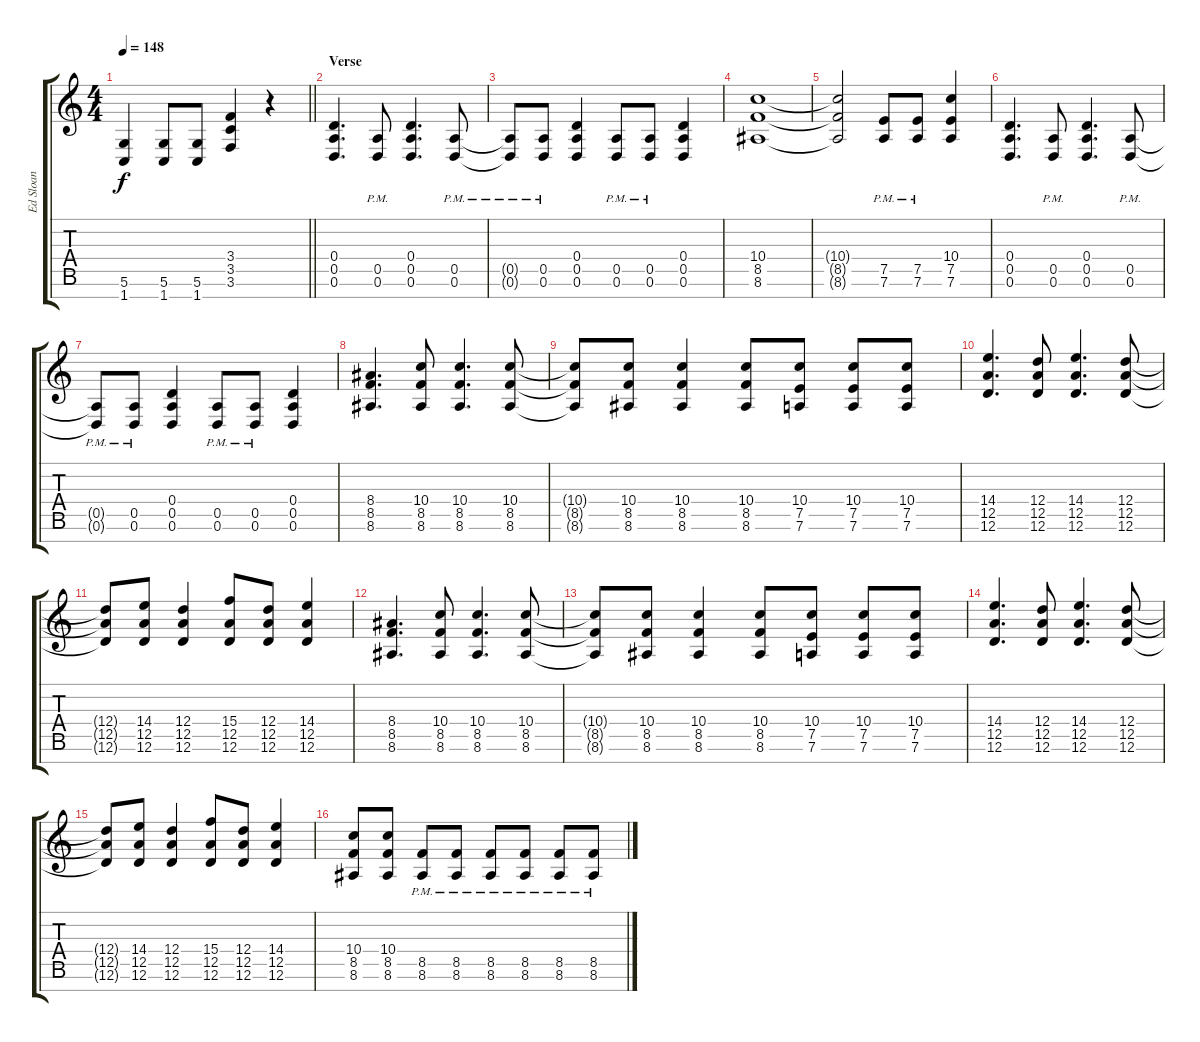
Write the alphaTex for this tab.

\track ("Ed Sloan" "Ed Sloan") {instrument distortionguitar}
\staff {score tabs}
\tuning (E4 B3 G3 D3 A2 D2 B1) {hide}
\ts (4 4)
\tempo 148
\clef g2
\barLineRight lightlight
\ks c
(5.6 1.7).4{dy f} (5.6 1.7).8 (5.6 1.7).8 (3.4 3.5 3.6).4 r.4 |
\section ("" "Verse")
(0.4 0.5 0.6).4{d} (0.5{pm} 0.6{pm}).8 (0.4 0.5 0.6).4{d} (0.5{pm} 0.6{pm}).8 |
(0.5{pm t} 0.6{pm t}).8 (0.5{pm} 0.6{pm}).8 (0.4 0.5 0.6).4 (0.5{pm} 0.6{pm}).8 (0.5{pm} 0.6{pm}).8 (0.4 0.5 0.6).4 |
(10.4 8.5 8.6).1 |
(10.4{t} 8.5{t} 8.6{t}).2 (7.5{pm} 7.6{pm}).8 (7.5{pm} 7.6{pm}).8 (10.4 7.5 7.6).4 |
(0.4 0.5 0.6).4{d} (0.5{pm} 0.6{pm}).8 (0.4 0.5 0.6).4{d} (0.5{pm} 0.6{pm}).8 |
(0.5{pm t} 0.6{pm t}).8 (0.5{pm} 0.6{pm}).8 (0.4 0.5 0.6).4 (0.5{pm} 0.6{pm}).8 (0.5{pm} 0.6{pm}).8 (0.4 0.5 0.6).4 |
(8.4 8.5 8.6).4{d} (10.4 8.5 8.6).8 (10.4 8.5 8.6).4{d} (10.4 8.5 8.6).8 |
(10.4{t} 8.5{t} 8.6{t}).8 (10.4 8.5 8.6).8 (10.4 8.5 8.6).4 (10.4 8.5 8.6).8 (10.4 7.5 7.6).8 (10.4 7.5 7.6).8 (10.4 7.5 7.6).8 |
(14.4 12.5 12.6).4{d} (12.4 12.5 12.6).8 (14.4 12.5 12.6).4{d} (12.4 12.5 12.6).8 |
(12.4{t} 12.5{t} 12.6{t}).8 (14.4 12.5 12.6).8 (12.4 12.5 12.6).4 (15.4 12.5 12.6).8 (12.4 12.5 12.6).8 (14.4 12.5 12.6).4 |
(8.4 8.5 8.6).4{d} (10.4 8.5 8.6).8 (10.4 8.5 8.6).4{d} (10.4 8.5 8.6).8 |
(10.4{t} 8.5{t} 8.6{t}).8 (10.4 8.5 8.6).8 (10.4 8.5 8.6).4 (10.4 8.5 8.6).8 (10.4 7.5 7.6).8 (10.4 7.5 7.6).8 (10.4 7.5 7.6).8 |
(14.4 12.5 12.6).4{d} (12.4 12.5 12.6).8 (14.4 12.5 12.6).4{d} (12.4 12.5 12.6).8 |
(12.4{t} 12.5{t} 12.6{t}).8 (14.4 12.5 12.6).8 (12.4 12.5 12.6).4 (15.4 12.5 12.6).8 (12.4 12.5 12.6).8 (14.4 12.5 12.6).4 |
(10.4 8.5 8.6).8 (10.4 8.5 8.6).8 (8.5{pm} 8.6{pm}).8 (8.5{pm} 8.6{pm}).8 (8.5{pm} 8.6{pm}).8 (8.5{pm} 8.6{pm}).8 (8.5{pm} 8.6{pm}).8 (8.5{pm} 8.6{pm}).8
